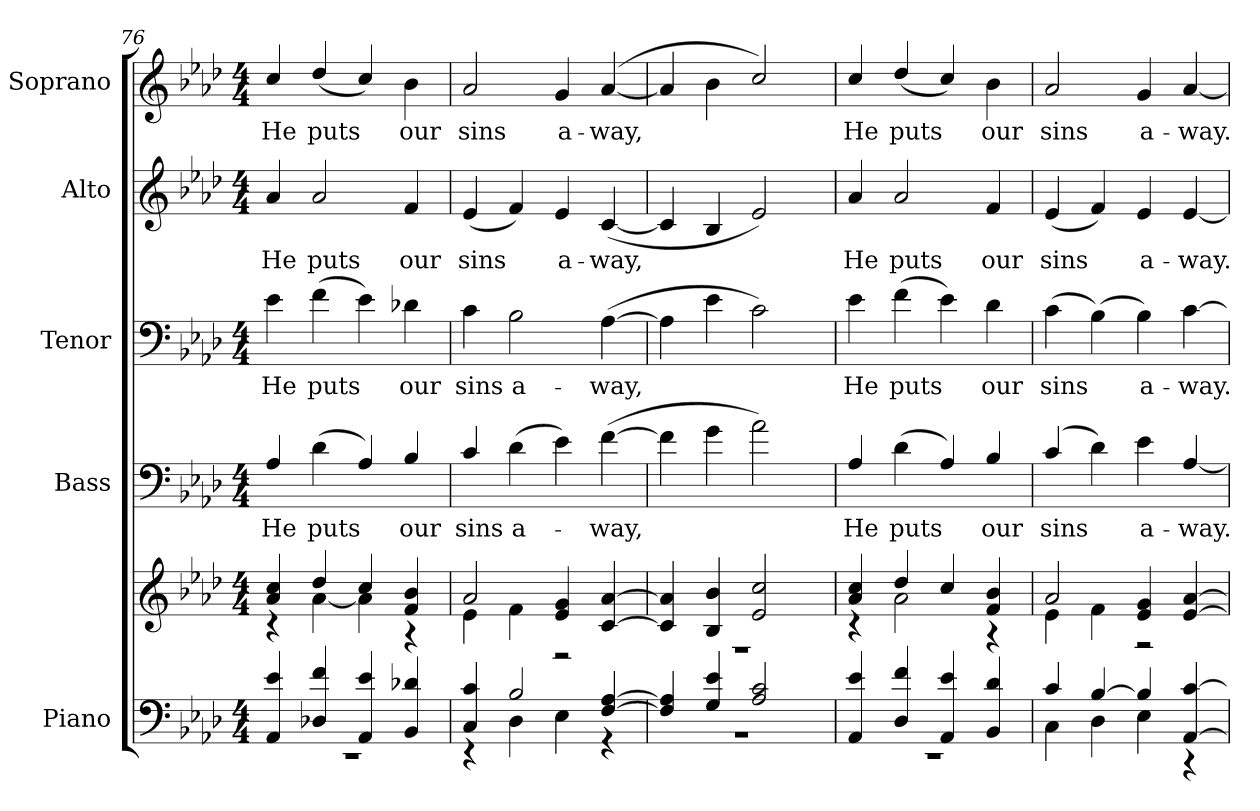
**kern	**kern	**kern	**text	**kern	**text	**kern	**text	**kern	**text
*part5	*part5	*part4	*part4	*part3	*part3	*part2	*part2	*part1	*part1
*staff6	*staff5	*staff4	*staff4	*staff3	*staff3	*staff2	*staff2	*staff1	*staff1
*I"Piano	*	*I"Bass	*	*I"Tenor	*	*I"Alto	*	*I"Soprano	*
*I'Pno.	*	*I'B.	*	*I'T.	*	*I'A.	*	*I'S.	*
*clefF4	*clefG2	*clefF4	*	*clefF4	*	*clefG2	*	*clefG2	*
*	*	*ITrd7c12	*	*	*	*	*	*	*
*k[b-e-a-d-]	*k[b-e-a-d-]	*k[b-e-a-d-]	*	*k[b-e-a-d-]	*	*k[b-e-a-d-]	*	*k[b-e-a-d-]	*
*A-:	*A-:	*A-:	*	*A-:	*	*A-:	*	*A-:	*
*M4/4	*M4/4	*M4/4	*	*M4/4	*	*M4/4	*	*M4/4	*
=76	=76	=76	=76	=76	=76	=76	=76	=76	=76
*^	*^	*	*	*	*	*	*	*	*
!	!	!	!	!	!LO:LY:b:color=#000000	!	!	!	!	!	!
!	!	!	!	!	!	!	!LO:LY:b:color=#000000	!	!	!	!
!	!	!	!	!	!	!	!	!	!LO:LY:b:color=#000000	!	!
!	!	!	!	!	!	!	!	!	!	!	!LO:LY:b:color=#000000
4AA-i/ 4e-i	1r	4a-i/ 4cci	4r	4AA-i/	He	4e-i\	He	4a-i/	He	4cci/	He
!	!	!	!	!	!LO:LY:b:color=#000000	!	!	!	!	!	!
!	!	!	!	!	!	!	!LO:LY:b:color=#000000	!	!	!	!
!	!	!	!	!	!	!	!	!	!LO:LY:b:color=#000000	!	!
!	!	!	!	!	!	!	!	!	!	!	!LO:LY:b:color=#000000
4D-Xi/ 4fi	.	4dd-i/	[<4a-i\	(4D-i\	puts	(4fi\	puts	2a-i/	puts	(4dd-i/	puts
4AA-i/ 4e-i	.	4cci/	4a-i\]	4AA-i/)	.	4e-i\)	.	.	.	4cci/)	.
!	!	!	!	!	!LO:LY:b:color=#000000	!	!	!	!	!	!
!	!	!	!	!	!	!	!LO:LY:b:color=#000000	!	!	!	!
!	!	!	!	!	!	!	!	!	!LO:LY:b:color=#000000	!	!
!	!	!	!	!	!	!	!	!	!	!	!LO:LY:b:color=#000000
4BB-i/ 4d-Xi	.	4fi/ 4b-i	4r	4BB-i/	our	4d-Xi\	our	4fi/	our	4b-i\	our
=77	=77	=77	=77	=77	=77	=77	=77	=77	=77	=77	=77
!	!	!	!	!	!LO:LY:b:color=#000000	!	!	!	!	!	!
!	!	!	!	!	!	!	!LO:LY:b:color=#000000	!	!	!	!
!	!	!	!	!	!	!	!	!	!LO:LY:b:color=#000000	!	!
!	!	!	!	!	!	!	!	!	!	!	!LO:LY:b:color=#000000
4Ci/ 4ci	4r	2a-i/	4e-i\	4Ci/	sins	4ci\	sins	(4e-i/	sins	2a-i/	sins
!	!	!	!	!	!LO:LY:b:color=#000000	!	!	!	!	!	!
!	!	!	!	!	!	!	!LO:LY:b:color=#000000	!	!	!	!
2B-i/	4D-i\	.	4fi\	(4D-i\	a-	2B-i\	a-	4fi/)	.	.	.
!	!	!	!	!	!	!	!	!	!LO:LY:b:color=#000000	!	!
!	!	!	!	!	!	!	!	!	!	!	!LO:LY:b:color=#000000
.	4E-i\	4e-i/ 4gi	2r	4E-i\)	.	.	.	4e-i/	a-	4gi/	a-
!	!	!	!	!	!LO:LY:b:color=#000000	!	!	!	!	!	!
!	!	!	!	!	!	!	!LO:LY:b:color=#000000	!	!	!	!
!	!	!	!	!	!	!	!	!	!LO:LY:b:color=#000000	!	!
!	!	!	!	!	!	!	!	!	!	!	!LO:LY:b:color=#000000
[>4Fi/ [>4A-i	4r	[>4ci/ [>4a-i	.	([>4Fi\	-way,	([>4A-i\	-way,	([<4ci/	-way,	([<4a-i/	-way,
=78	=78	=78	=78	=78	=78	=78	=78	=78	=78	=78	=78
4Fi/] 4A-i]	1r	4ci/] 4a-i]	1r	4Fi\]	.	4A-i\]	.	4ci/]	.	4a-i/]	.
4Gi/ 4e-i	.	4B-i/ 4b-i	.	4Gi\	.	4e-i\	.	4B-i/	.	4b-i\	.
2A-i/ 2ci	.	2e-i/ 2cci	.	2A-i\)	.	2ci\)	.	2e-i/)	.	2cci/)	.
!!LO:PB:g=z
=79	=79	=79	=79	=79	=79	=79	=79	=79	=79	=79	=79
!	!	!	!	!	!LO:LY:b:color=#000000	!	!	!	!	!	!
!	!	!	!	!	!	!	!LO:LY:b:color=#000000	!	!	!	!
!	!	!	!	!	!	!	!	!	!LO:LY:b:color=#000000	!	!
!	!	!	!	!	!	!	!	!	!	!	!LO:LY:b:color=#000000
4AA-i/ 4e-i	1r	4a-i/ 4cci	4r	4AA-i/	He	4e-i\	He	4a-i/	He	4cci/	He
!	!	!	!	!	!LO:LY:b:color=#000000	!	!	!	!	!	!
!	!	!	!	!	!	!	!LO:LY:b:color=#000000	!	!	!	!
!	!	!	!	!	!	!	!	!	!LO:LY:b:color=#000000	!	!
!	!	!	!	!	!	!	!	!	!	!	!LO:LY:b:color=#000000
4D-i/ 4fi	.	4dd-i/	2a-i\	(4D-i\	puts	(4fi\	puts	2a-i/	puts	(4dd-i/	puts
4AA-i/ 4e-i	.	4cci/	.	4AA-i/)	.	4e-i\)	.	.	.	4cci/)	.
!	!	!	!	!	!LO:LY:b:color=#000000	!	!	!	!	!	!
!	!	!	!	!	!	!	!LO:LY:b:color=#000000	!	!	!	!
!	!	!	!	!	!	!	!	!	!LO:LY:b:color=#000000	!	!
!	!	!	!	!	!	!	!	!	!	!	!LO:LY:b:color=#000000
4BB-i/ 4d-i	.	4fi/ 4b-i	4r	4BB-i/	our	4d-i\	our	4fi/	our	4b-i\	our
=80	=80	=80	=80	=80	=80	=80	=80	=80	=80	=80	=80
!	!	!	!	!	!LO:LY:b:color=#000000	!	!	!	!	!	!
!	!	!	!	!	!	!	!LO:LY:b:color=#000000	!	!	!	!
!	!	!	!	!	!	!	!	!	!LO:LY:b:color=#000000	!	!
!	!	!	!	!	!	!	!	!	!	!	!LO:LY:b:color=#000000
4ci/	4Ci\	2a-i/	4e-i\	(4Ci/	sins	(4ci\	sins	(4e-i/	sins	2a-i/	sins
[>4B-i/	4D-i\	.	4fi\	4D-i\)	.	(4B-i\)	.	4fi/)	.	.	.
!	!	!	!	!	!LO:LY:b:color=#000000	!	!	!	!	!	!
!	!	!	!	!	!	!	!LO:LY:b:color=#000000	!	!	!	!
!	!	!	!	!	!	!	!	!	!LO:LY:b:color=#000000	!	!
!	!	!	!	!	!	!	!	!	!	!	!LO:LY:b:color=#000000
4B-i/]	4E-i\	4e-i/ 4gi	2r	4E-i\	a-	4B-i\)	a-	4e-i/	a-	4gi/	a-
!	!	!	!	!	!LO:LY:b:color=#000000	!	!	!	!	!	!
!	!	!	!	!	!	!	!LO:LY:b:color=#000000	!	!	!	!
!	!	!	!	!	!	!	!	!	!LO:LY:b:color=#000000	!	!
!	!	!	!	!	!	!	!	!	!	!	!LO:LY:b:color=#000000
[>4AA-i/ [>4ci	4r	[>4e-i/ [>4a-i	.	[<4AA-i/	-way.	[>4ci\	-way.	[<4e-i/	-way.	[<4a-i/	-way.
*v	*v	*	*	*	*	*	*	*	*	*	*
*	*v	*v	*	*	*	*	*	*	*	*
=	=	=	=	=	=	=	=	=	=
*-	*-	*-	*-	*-	*-	*-	*-	*-	*-
